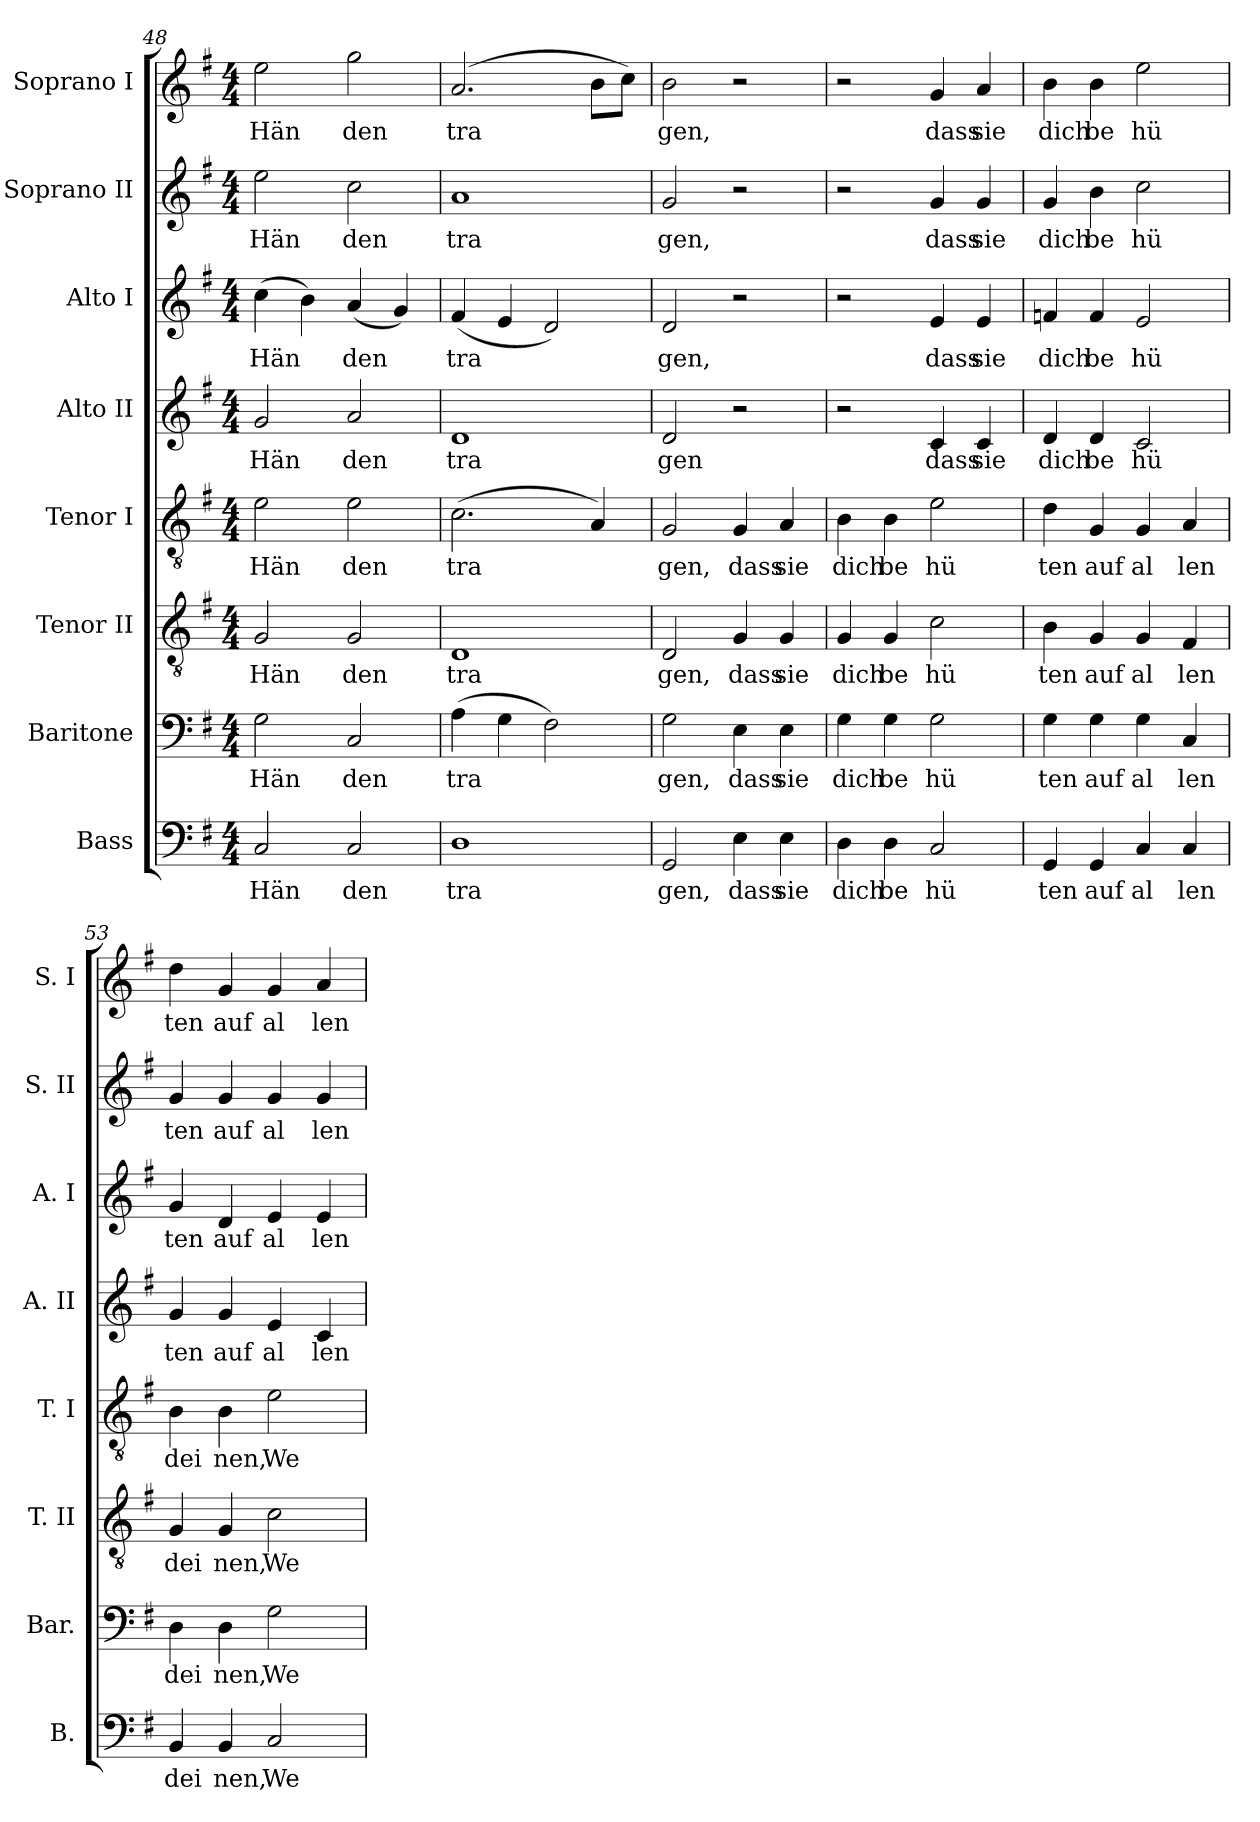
**kern	**text	**kern	**text	**kern	**text	**kern	**text	**kern	**text	**kern	**text	**kern	**text	**kern	**text
*part8	*part8	*part7	*part7	*part6	*part6	*part5	*part5	*part4	*part4	*part3	*part3	*part2	*part2	*part1	*part1
*staff8	*staff8	*staff7	*staff7	*staff6	*staff6	*staff5	*staff5	*staff4	*staff4	*staff3	*staff3	*staff2	*staff2	*staff1	*staff1
*I"Bass	*	*I"Baritone	*	*I"Tenor II	*	*I"Tenor I	*	*I"Alto II	*	*I"Alto I	*	*I"Soprano II	*	*I"Soprano I	*
*I'B.	*	*I'Bar.	*	*I'T. II	*	*I'T. I	*	*I'A. II	*	*I'A. I	*	*I'S. II	*	*I'S. I	*
*clefF4	*	*clefF4	*	*clefGv2	*	*clefGv2	*	*clefG2	*	*clefG2	*	*clefG2	*	*clefG2	*
*k[f#]	*	*k[f#]	*	*k[f#]	*	*k[f#]	*	*k[f#]	*	*k[f#]	*	*k[f#]	*	*k[f#]	*
*M4/4	*	*M4/4	*	*M4/4	*	*M4/4	*	*M4/4	*	*M4/4	*	*M4/4	*	*M4/4	*
=48	=48	=48	=48	=48	=48	=48	=48	=48	=48	=48	=48	=48	=48	=48	=48
2C/	Hän	2G\	Hän	2G/	Hän	2e\	Hän	2g/	Hän	(4cc\	Hän	2ee\	Hän	2ee\	Hän
.	.	.	.	.	.	.	.	.	.	4b\)	.	.	.	.	.
2C/	den	2C/	den	2G/	den	2e\	den	2a/	den	(4a/	den	2cc\	den	2gg\	den
.	.	.	.	.	.	.	.	.	.	4g/)	.	.	.	.	.
=49	=49	=49	=49	=49	=49	=49	=49	=49	=49	=49	=49	=49	=49	=49	=49
1D	tra	(4A\	tra	1D	tra	(2.c\	tra	1d	tra	(4f#/	tra	1a	tra	(2.a/	tra
.	.	4G\	.	.	.	.	.	.	.	4e/	.	.	.	.	.
.	.	2F#\)	.	.	.	.	.	.	.	2d/)	.	.	.	.	.
.	.	.	.	.	.	4A/)	.	.	.	.	.	.	.	8b\L	.
.	.	.	.	.	.	.	.	.	.	.	.	.	.	8cc\J)	.
=50	=50	=50	=50	=50	=50	=50	=50	=50	=50	=50	=50	=50	=50	=50	=50
2GG/	gen,	2G\	gen,	2D/	gen,	2G/	gen,	2d/	gen	2d/	gen,	2g/	gen,	2b\	gen,
4E\	dass	4E\	dass	4G/	dass	4G/	dass	2r	.	2r	.	2r	.	2r	.
4E\	sie	4E\	sie	4G/	sie	4A/	sie	.	.	.	.	.	.	.	.
!!LO:PB:g=z
=51	=51	=51	=51	=51	=51	=51	=51	=51	=51	=51	=51	=51	=51	=51	=51
4D\	dich	4G\	dich	4G/	dich	4B\	dich	2r	.	2r	.	2r	.	2r	.
4D\	be	4G\	be	4G/	be	4B\	be	.	.	.	.	.	.	.	.
2C/	hü	2G\	hü	2c\	hü	2e\	hü	4c/	dass	4e/	dass	4g/	dass	4g/	dass
.	.	.	.	.	.	.	.	4c/	sie	4e/	sie	4g/	sie	4a/	sie
=52	=52	=52	=52	=52	=52	=52	=52	=52	=52	=52	=52	=52	=52	=52	=52
4GG/	ten	4G\	ten	4B\	ten	4d\	ten	4d/	dich	4fn/	dich	4g/	dich	4b\	dich
4GG/	auf	4G\	auf	4G/	auf	4G/	auf	4d/	be	4f/	be	4b\	be	4b\	be
4C/	al	4G\	al	4G/	al	4G/	al	2c/	hü	2e/	hü	2cc\	hü	2ee\	hü
4C/	len	4C/	len	4F#/	len	4A/	len	.	.	.	.	.	.	.	.
=53	=53	=53	=53	=53	=53	=53	=53	=53	=53	=53	=53	=53	=53	=53	=53
4BB/	dei	4D\	dei	4G/	dei	4B\	dei	4g/	ten	4g/	ten	4g/	ten	4dd\	ten
4BB/	nen,	4D\	nen,	4G/	nen,	4B\	nen,	4g/	auf	4d/	auf	4g/	auf	4g/	auf
2C/	We	2G\	We	2c\	We	2e\	We	4e/	al	4e/	al	4g/	al	4g/	al
.	.	.	.	.	.	.	.	4c/	len	4e/	len	4g/	len	4a/	len
=	=	=	=	=	=	=	=	=	=	=	=	=	=	=	=
*-	*-	*-	*-	*-	*-	*-	*-	*-	*-	*-	*-	*-	*-	*-	*-
